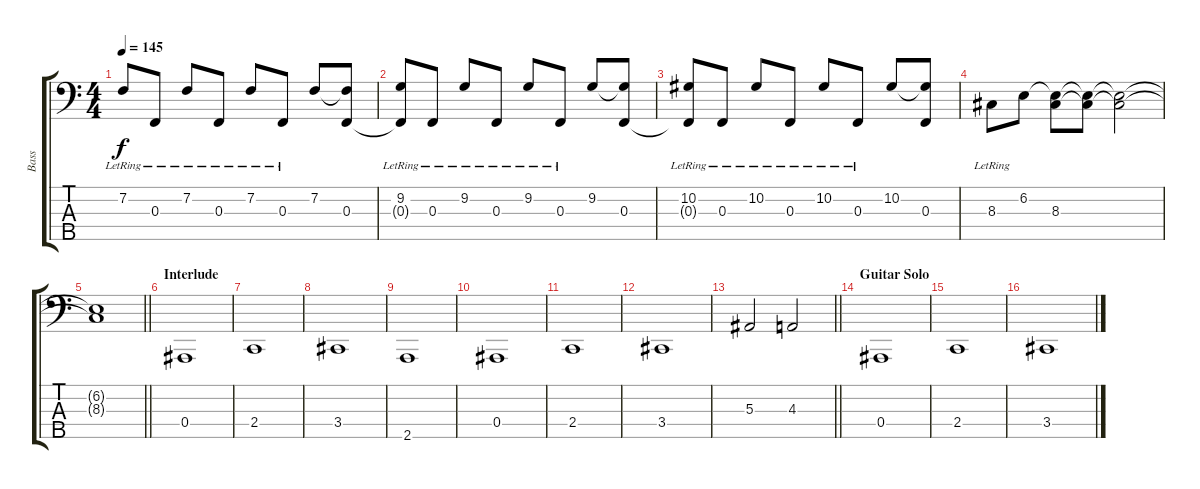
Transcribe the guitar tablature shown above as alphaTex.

\track ("Bass" "Bass") {instrument electricbassfinger}
\staff {score tabs}
\tuning (Eb2 Bb1 F1 Bb0 G0) {hide}
\ts (4 4)
\tempo 145
\clef f4
\ks c
7.2{lr}.8{dy f} 0.3{lr}.8 7.2{lr}.8 0.3{lr}.8 7.2{lr}.8 0.3{lr}.8 7.2.8 (7.2{t} 0.3).8 |
(9.2{lr} 0.3{t}).8 0.3{lr}.8 9.2{lr}.8 0.3{lr}.8 9.2{lr}.8 0.3{lr}.8 9.2.8 (9.2{t} 0.3).8 |
(10.2{lr} 0.3{t}).8 0.3{lr}.8 10.2{lr}.8 0.3{lr}.8 10.2{lr}.8 0.3{lr}.8 10.2.8 (10.2{t} 0.3).8 |
8.3{lr}.8 6.2.8 (6.2{t} 8.3).8 (6.2{t} 8.3{t}).8 (6.2{t} 8.3{t}).2 |
\barLineRight lightlight
(6.2{t} 8.3{t}).1 |
\section ("" "Interlude")
0.4.1 |
2.4.1 |
3.4.1 |
2.5.1 |
0.4.1 |
2.4.1 |
3.4.1 |
\barLineRight lightlight
5.3.2 4.3.2 |
\section ("" "Guitar Solo")
0.4.1 |
2.4.1 |
3.4.1
